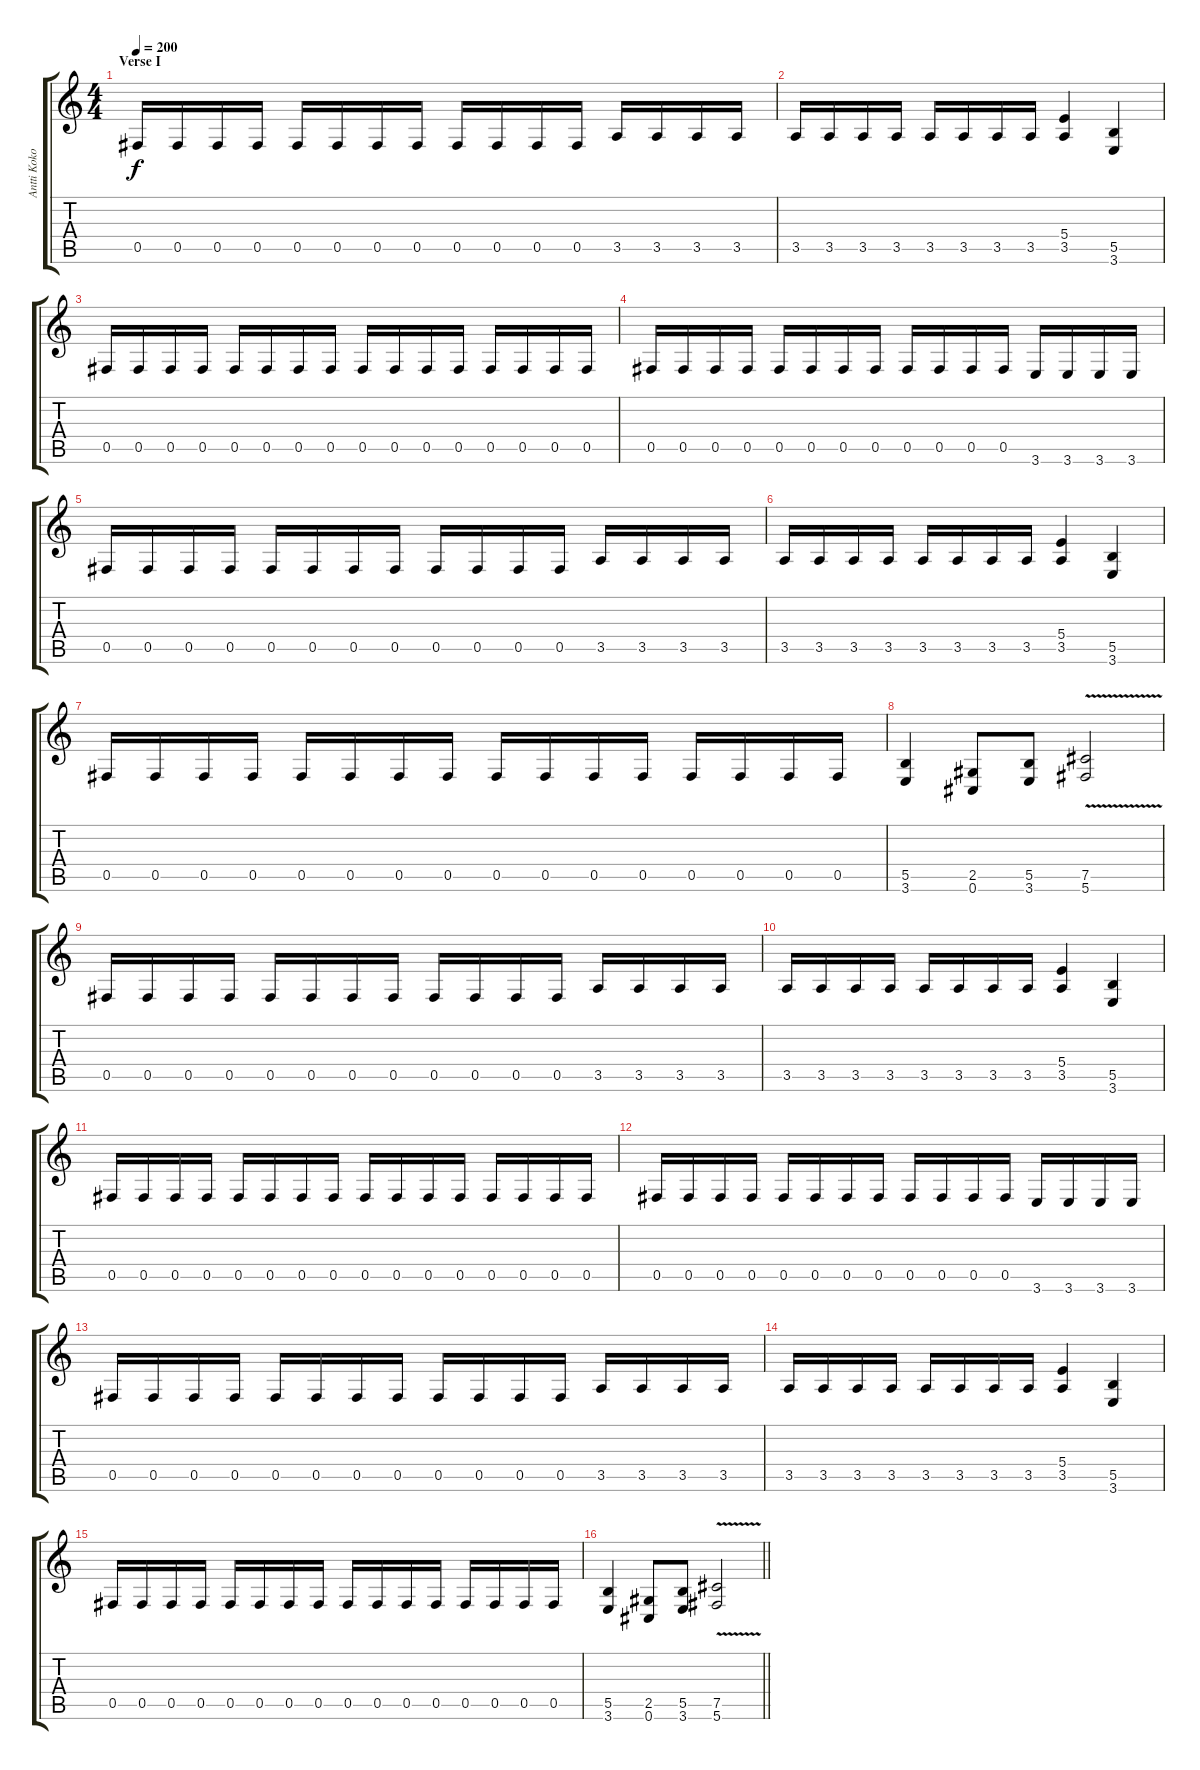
\track ("Antti Koko" "Antti Koko") {instrument distortionguitar}
\staff {score tabs}
\tuning (Db4 Ab3 E3 B2 Gb2 Db2) {hide}
\ts (4 4)
\section ("" "Verse I")
\tempo 200
\clef g2
\ks c
0.5.16{dy f} 0.5.16 0.5.16 0.5.16 0.5.16 0.5.16 0.5.16 0.5.16 0.5.16 0.5.16 0.5.16 0.5.16 3.5.16 3.5.16 3.5.16 3.5.16 |
3.5.16 3.5.16 3.5.16 3.5.16 3.5.16 3.5.16 3.5.16 3.5.16 (5.4 3.5).4 (5.5 3.6).4 |
0.5.16 0.5.16 0.5.16 0.5.16 0.5.16 0.5.16 0.5.16 0.5.16 0.5.16 0.5.16 0.5.16 0.5.16 0.5.16 0.5.16 0.5.16 0.5.16 |
0.5.16 0.5.16 0.5.16 0.5.16 0.5.16 0.5.16 0.5.16 0.5.16 0.5.16 0.5.16 0.5.16 0.5.16 3.6.16 3.6.16 3.6.16 3.6.16 |
0.5.16 0.5.16 0.5.16 0.5.16 0.5.16 0.5.16 0.5.16 0.5.16 0.5.16 0.5.16 0.5.16 0.5.16 3.5.16 3.5.16 3.5.16 3.5.16 |
3.5.16 3.5.16 3.5.16 3.5.16 3.5.16 3.5.16 3.5.16 3.5.16 (5.4 3.5).4 (5.5 3.6).4 |
0.5.16 0.5.16 0.5.16 0.5.16 0.5.16 0.5.16 0.5.16 0.5.16 0.5.16 0.5.16 0.5.16 0.5.16 0.5.16 0.5.16 0.5.16 0.5.16 |
(5.5 3.6).4 (2.5 0.6).8 (5.5 3.6).8 (7.5{v} 5.6{v}).2 |
0.5.16 0.5.16 0.5.16 0.5.16 0.5.16 0.5.16 0.5.16 0.5.16 0.5.16 0.5.16 0.5.16 0.5.16 3.5.16 3.5.16 3.5.16 3.5.16 |
3.5.16 3.5.16 3.5.16 3.5.16 3.5.16 3.5.16 3.5.16 3.5.16 (5.4 3.5).4 (5.5 3.6).4 |
0.5.16 0.5.16 0.5.16 0.5.16 0.5.16 0.5.16 0.5.16 0.5.16 0.5.16 0.5.16 0.5.16 0.5.16 0.5.16 0.5.16 0.5.16 0.5.16 |
0.5.16 0.5.16 0.5.16 0.5.16 0.5.16 0.5.16 0.5.16 0.5.16 0.5.16 0.5.16 0.5.16 0.5.16 3.6.16 3.6.16 3.6.16 3.6.16 |
0.5.16 0.5.16 0.5.16 0.5.16 0.5.16 0.5.16 0.5.16 0.5.16 0.5.16 0.5.16 0.5.16 0.5.16 3.5.16 3.5.16 3.5.16 3.5.16 |
3.5.16 3.5.16 3.5.16 3.5.16 3.5.16 3.5.16 3.5.16 3.5.16 (5.4 3.5).4 (5.5 3.6).4 |
0.5.16 0.5.16 0.5.16 0.5.16 0.5.16 0.5.16 0.5.16 0.5.16 0.5.16 0.5.16 0.5.16 0.5.16 0.5.16 0.5.16 0.5.16 0.5.16 |
\barLineRight lightlight
(5.5 3.6).4 (2.5 0.6).8 (5.5 3.6).8 (7.5{v} 5.6{v}).2
